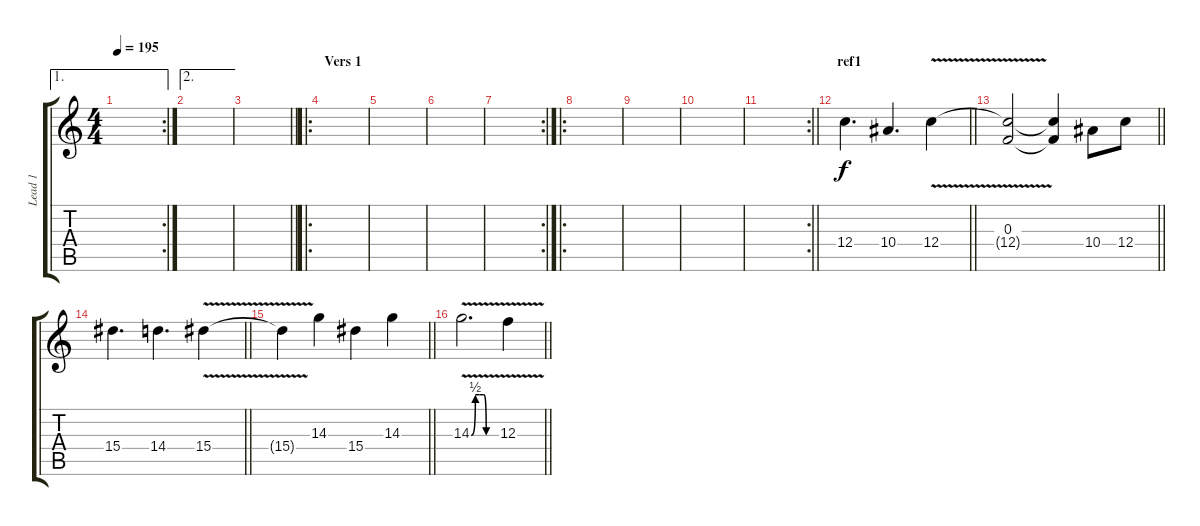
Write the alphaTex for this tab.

\track ("Lead 1" "Lead 1") {instrument distortionguitar}
\staff {score tabs}
\tuning (D4 A3 F3 C3 G2 C2) {hide}
\ae 1
\rc 2
\ts (4 4)
\tempo 195
\clef g2
\ks c
|
\ae 2
|
\barLineRight lightlight
|
\ro
\section ("" "Vers 1")
|
|
|
\rc 2
|
\ro
|
|
|
\rc 2
\barLineRight lightlight
|
\section ("" "ref1")
\barLineRight lightlight
12.4.4{d} 10.4.4{d} 12.4{v}.4 |
\barLineRight lightlight
(0.3 12.4{t}).2 (0.3{t} 12.4{t}).4 10.4.8 12.4.8 |
\barLineRight lightlight
15.4.4{d} 14.4.4{d} 15.4{v}.4 |
\barLineRight lightlight
15.4{t}.4 14.3.4 15.4.4 14.3.4 |
\barLineRight lightlight
14.3{be (custom 0 0 10 2 20 2 30 2 36 0 60 0) v}.2{d} 12.3{v}.4
